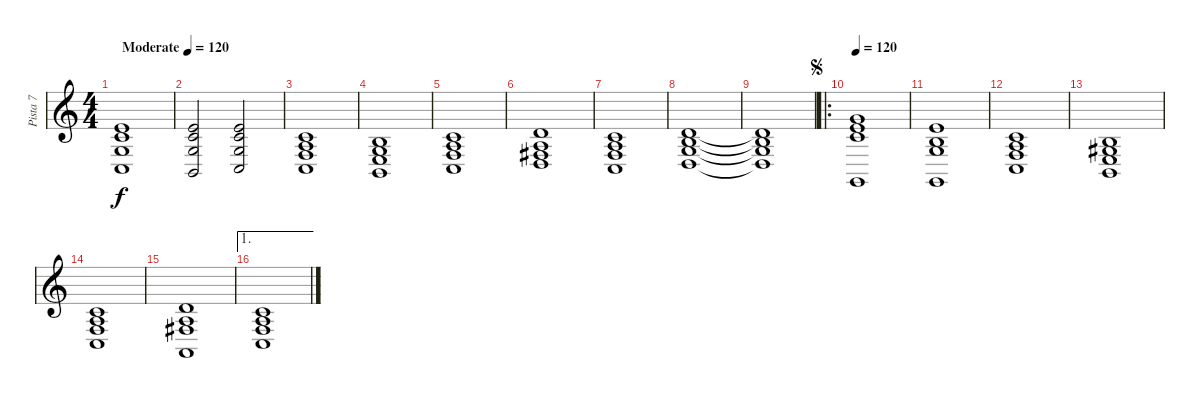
\track ("Pista 7" "Pista 7") {instrument stringensemble1}
\staff {score}
\tuning (E4 B3 G3 D3 A2 E2) {hide}
\ts (4 4)
\tempo (120 "Moderate")
\clef g2
\ks c
(0.1 1.2 0.3 3.5).1{dy f instrument stringensemble1} |
(0.1 1.2 0.3 2.5).2 (0.1 1.2 0.3 3.5).2 |
(1.2 2.3 3.4 3.5).1 |
(0.2 0.3 2.4 2.5).1 |
(1.2 2.3 3.4 3.5).1 |
(3.2 2.3 0.4 9.5).1 |
(1.2 2.3 3.4 3.5).1 |
(3.2 4.3 5.4 5.5).1 |
(3.2{t} 4.3{t} 5.4{t} 5.5{t}).1 |
\ro
\jump segno
\tempo 120
(3.1 5.2 10.4 3.6).1 |
(0.1 0.2 0.3 3.6).1 |
(1.2 2.3 3.4 3.5).1 |
(0.2 1.3 2.4 2.5).1 |
(1.2 2.3 3.4 3.5).1 |
(3.2 2.3 4.4 0.5).1 |
\ae 1
(1.2 2.3 3.4 3.5).1
